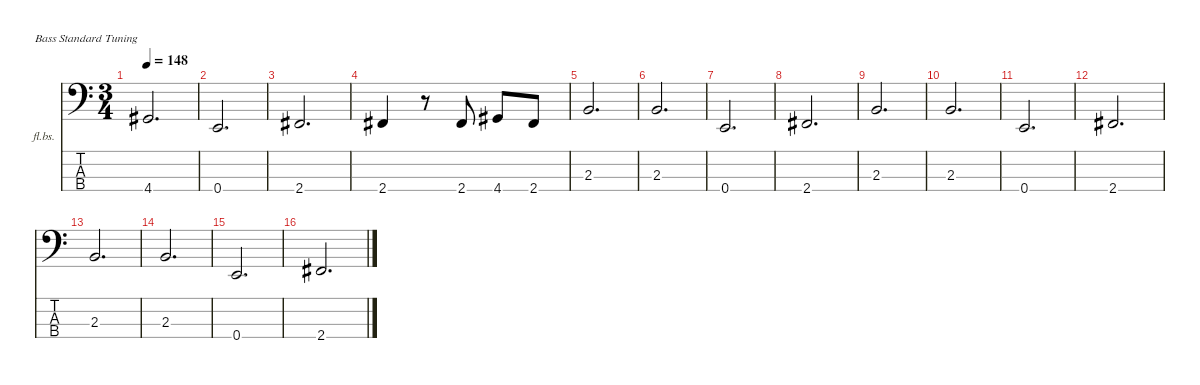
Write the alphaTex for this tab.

\defaultSystemsLayout 4
\hideDynamics
\bracketExtendMode nobrackets
\firstSystemTrackNameOrientation horizontal
\otherSystemsTrackNameOrientation horizontal
\track ("Bass" "fl.bs.") {instrument fretlessbass}
\staff {score tabs}
\tuning (G2 D2 A1 E1)
\ts (3 4)
\tempo 148
\clef f4
\ks c
4.4{acc #}.2{d dy f beam Up} |
0.4.2{d beam Up} |
2.4{acc #}.2{d beam Up} |
2.4{acc #}.4{beam Up} r.8{beam Up} 2.4{acc #}.8{beam Up} 4.4{acc #}.8{beam Up} 2.4{acc #}.8{beam Up} |
2.3.2{d beam Up} |
2.3.2{d beam Up} |
0.4.2{d beam Up} |
2.4{acc #}.2{d beam Up} |
2.3.2{d beam Up} |
2.3.2{d beam Up} |
0.4.2{d beam Up} |
2.4{acc #}.2{d beam Up} |
2.3.2{d beam Up} |
2.3.2{d beam Up} |
0.4.2{d beam Up} |
2.4{acc #}.2{d beam Up}
